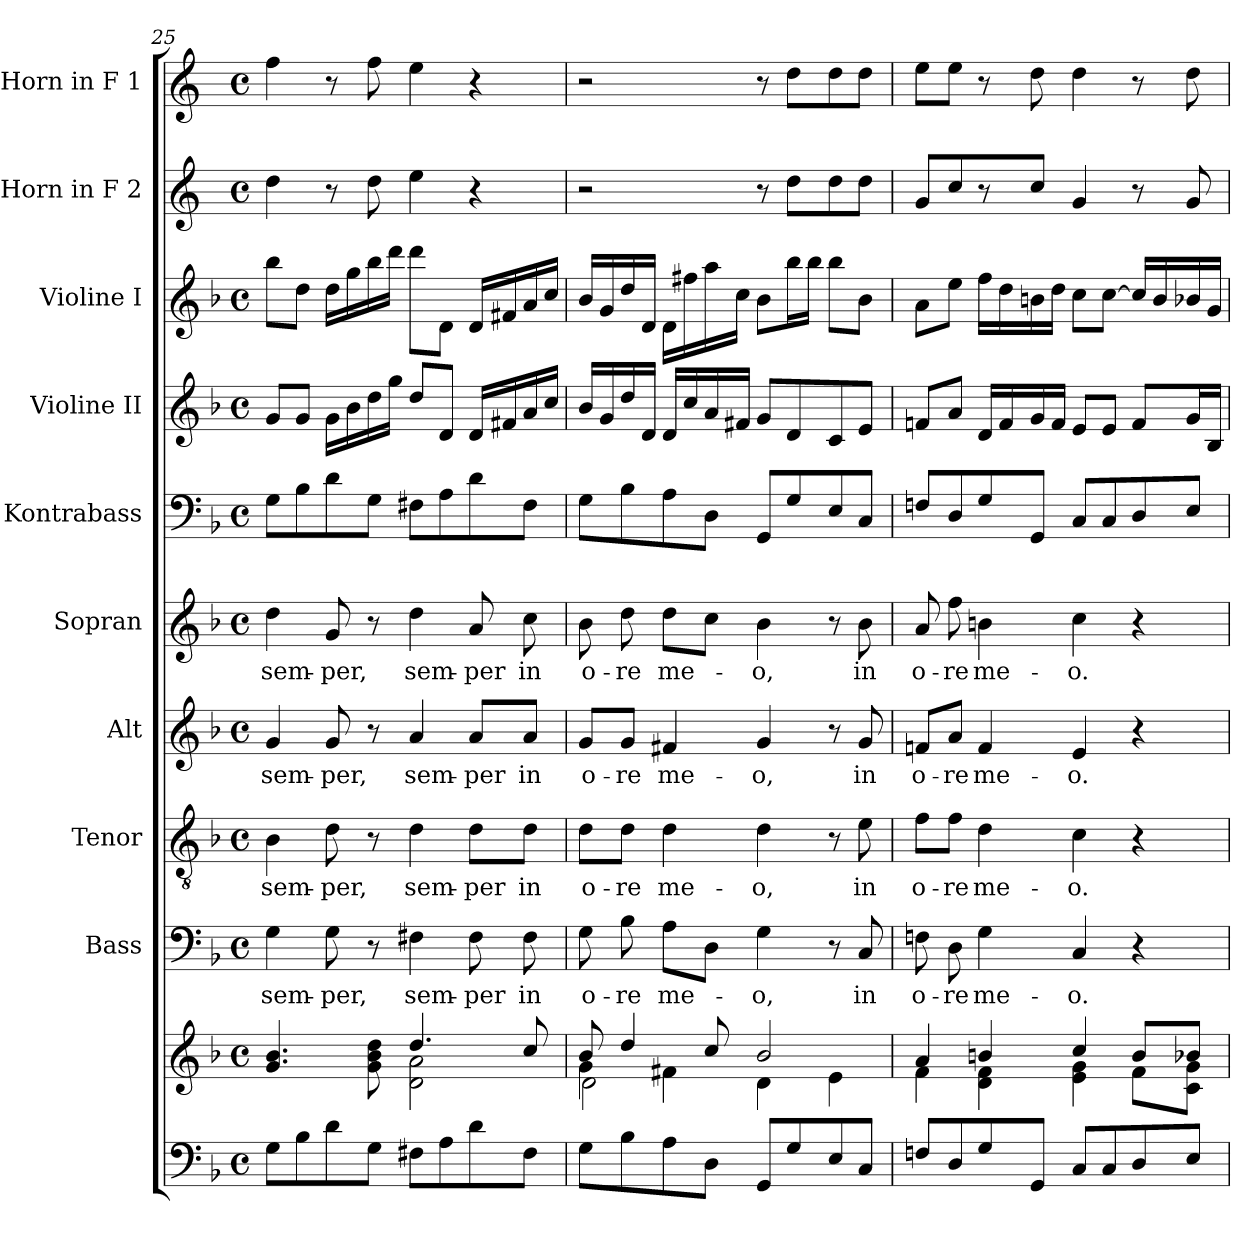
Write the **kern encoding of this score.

**kern	**kern	**kern	**text	**kern	**text	**kern	**text	**kern	**text	**kern	**kern	**kern	**kern	**kern
*part10	*part10	*part9	*part9	*part8	*part8	*part7	*part7	*part6	*part6	*part5	*part4	*part3	*part2	*part1
*staff11	*staff10	*staff9	*staff9	*staff8	*staff8	*staff7	*staff7	*staff6	*staff6	*staff5	*staff4	*staff3	*staff2	*staff1
*	*	*I"Bass	*	*I"Tenor	*	*I"Alt	*	*I"Sopran	*	*I"Kontrabass	*I"Violine II	*I"Violine I	*I"Horn in F 2	*I"Horn in F 1
*	*	*I'B.	*	*I'T.	*	*I'A.	*	*I'S.	*	*I'Kb.	*I'Vl. II	*I'Vl. I	*	*
!!LO:PB:g=z
*clefF4	*clefG2	*clefF4	*	*clefGv2	*	*clefG2	*	*clefG2	*	*clefF4	*clefG2	*clefG2	*clefG2	*clefG2
*	*	*	*	*	*	*	*	*	*	*ITrd7c12	*	*	*ITrd4c7	*ITrd4c7
*k[b-]	*k[b-]	*k[b-]	*	*k[b-]	*	*k[b-]	*	*k[b-]	*	*k[b-]	*k[b-]	*k[b-]	*k[b-]	*k[b-]
*F:	*F:	*F:	*	*F:	*	*F:	*	*F:	*	*F:	*F:	*F:	*F:	*F:
*M4/4	*M4/4	*M4/4	*	*M4/4	*	*M4/4	*	*M4/4	*	*M4/4	*M4/4	*M4/4	*M4/4	*M4/4
*met(c)	*met(c)	*met(c)	*	*met(c)	*	*met(c)	*	*met(c)	*	*met(c)	*met(c)	*met(c)	*met(c)	*met(c)
=25	=25	=25	=25	=25	=25	=25	=25	=25	=25	=25	=25	=25	=25	=25
*	*^	*	*	*	*	*	*	*	*	*	*	*	*	*
!	!	!	!	!LO:LY:b	!	!LO:LY:b	!	!LO:LY:b	!	!LO:LY:b	!	!	!	!	!
8G\L	4.g/ 4.b-/	2ryy	4G\	sem-	4B-\	sem-	4g/	sem-	4dd\	sem-	8GG\L	8g/L	8bb-\L	4g\	4b-\
8B-\	.	.	.	.	.	.	.	.	.	.	8BB-\	8g/J	8dd\J	.	.
!	!	!	!	!LO:LY:b	!	!LO:LY:b	!	!LO:LY:b	!	!LO:LY:b	!	!	!	!	!
8d\	.	.	8G\	-per,	8d\	-per,	8g/	-per,	8g/	-per,	8D\	16g\LL	16dd\LL	8r	8r
.	.	.	.	.	.	.	.	.	.	.	.	16b-\	16gg\	.	.
8G\J	8g\ 8b-\ 8dd\	.	8r	.	8r	.	8r	.	8r	.	8GG\J	16dd\	16bb-\	8g\	8b-\
.	.	.	.	.	.	.	.	.	.	.	.	16gg\JJ	16ddd\JJ	.	.
!	!	!	!	!LO:LY:b	!	!LO:LY:b	!	!LO:LY:b	!	!LO:LY:b	!	!	!	!	!
8F#X\L	4.dd/	2d\ 2a\	4F#X\	sem-	4d\	sem-	4a/	sem-	4dd\	sem-	8FF#X\L	8dd/L	8ddd\L	4a\	4a\
8A\	.	.	.	.	.	.	.	.	.	.	8AA\	8d/J	8d\J	.	.
!	!	!	!	!LO:LY:b	!	!LO:LY:b	!	!LO:LY:b	!	!LO:LY:b	!	!	!	!	!
8d\	.	.	8F#\	-per	8d\L	-per	8a/L	-per	8a/	-per	8D\	16d/LL	16d/LL	4r	4r
.	.	.	.	.	.	.	.	.	.	.	.	16f#X/	16f#X/	.	.
!	!	!	!	!LO:LY:b	!	!LO:LY:b	!	!LO:LY:b	!	!LO:LY:b	!	!	!	!	!
8F#\J	8cc/	.	8F#\	in	8d\J	in	8a/J	in	8cc\	in	8FF#\J	16a/	16a/	.	.
.	.	.	.	.	.	.	.	.	.	.	.	16cc/JJ	16cc/JJ	.	.
=26	=26	=26	=26	=26	=26	=26	=26	=26	=26	=26	=26	=26	=26	=26	=26
*	*	*^	*	*	*	*	*	*	*	*	*	*	*	*	*
!	!	!	!	!	!LO:LY:b	!	!LO:LY:b	!	!LO:LY:b	!	!LO:LY:b	!	!	!	!	!
8G\L	8b-/	4g\	2d\	8G\	o-	8d\L	o-	8g/L	o-	8b-\	o-	8GG\L	16b-/LL	16b-/LL	2r	2r
.	.	.	.	.	.	.	.	.	.	.	.	.	16g/	16g/	.	.
!	!	!	!	!	!LO:LY:b	!	!LO:LY:b	!	!LO:LY:b	!	!LO:LY:b	!	!	!	!	!
8B-\	4dd/	.	.	8B-\	-re	8d\J	-re	8g/J	-re	8dd\	-re	8BB-\	16dd/	16dd/	.	.
.	.	.	.	.	.	.	.	.	.	.	.	.	16d/JJ	16d/JJ	.	.
!	!	!	!	!	!LO:LY:b	!	!LO:LY:b	!	!LO:LY:b	!	!LO:LY:b	!	!	!	!	!
8A\	.	4f#X\	.	8A\L	me-	4d\	me-	4f#X/	me-	8dd\L	me-	8AA\	16d/LL	16d\LL	.	.
.	.	.	.	.	.	.	.	.	.	.	.	.	16cc/	16ff#X\	.	.
8D\J	8cc/	.	.	8D\J	.	.	.	.	.	8cc\J	.	8DD\J	16a/	16aa\	.	.
.	.	.	.	.	.	.	.	.	.	.	.	.	16f#X/JJ	16cc\JJ	.	.
!	!	!	!	!	!LO:LY:b	!	!LO:LY:b	!	!LO:LY:b	!	!LO:LY:b	!	!	!	!	!
8GG/L	2b-/	4d\	2ryy	4G\	-o,	4d\	-o,	4g/	-o,	4b-\	-o,	8GGG/L	8g/L	8b-\L	8r	8r
8G/	.	.	.	.	.	.	.	.	.	.	.	8GG/	8d/	16bb-\L	8g\L	8g\L
.	.	.	.	.	.	.	.	.	.	.	.	.	.	16bb-\JJ	.	.
8E/	.	4e\	.	8r	.	8r	.	8r	.	8r	.	8EE/	8c/	8bb-\L	8g\	8g\
!	!	!	!	!	!LO:LY:b	!	!LO:LY:b	!	!LO:LY:b	!	!LO:LY:b	!	!	!	!	!
8C/J	.	.	.	8C/	in	8e\	in	8g/	in	8b-\	in	8CC/J	8e/J	8b-\J	8g\J	8g\J
*	*	*v	*v	*	*	*	*	*	*	*	*	*	*	*	*	*
=27	=27	=27	=27	=27	=27	=27	=27	=27	=27	=27	=27	=27	=27	=27	=27
!	!	!	!	!LO:LY:b	!	!LO:LY:b	!	!LO:LY:b	!	!LO:LY:b	!	!	!	!	!
8Fn/L	4a/	4f\	8Fn\	o-	8f\L	o-	8fn/L	o-	8a/	o-	8FFn/L	8fn/L	8a\L	8c/L	8a\L
!	!	!	!	!LO:LY:b	!	!LO:LY:b	!	!LO:LY:b	!	!LO:LY:b	!	!	!	!	!
8D/	.	.	8D\	-re	8f\J	-re	8a/J	-re	8ff\	-re	8DD/	8a/J	8ee\J	8f/	8a\J
!	!	!	!	!LO:LY:b	!	!LO:LY:b	!	!LO:LY:b	!	!LO:LY:b	!	!	!	!	!
8G/	4bn/	4d\ 4f\	4G\	me-	4d\	me-	4f/	me-	4bn\	me-	8GG/	16d/LL	16ff\LL	8r	8r
.	.	.	.	.	.	.	.	.	.	.	.	16f/	16dd\	.	.
8GG/J	.	.	.	.	.	.	.	.	.	.	8GGG/J	16g/	16bn\	8f/J	8g\
.	.	.	.	.	.	.	.	.	.	.	.	16f/JJ	16dd\JJ	.	.
!	!	!	!	!LO:LY:b	!	!LO:LY:b	!	!LO:LY:b	!	!LO:LY:b	!	!	!	!	!
8C/L	4cc/	4e\ 4g\	4C/	-o.	4c\	-o.	4e/	-o.	4cc\	-o.	8CC/L	8e/L	8cc\L	4c/	4g\
8C/	.	.	.	.	.	.	.	.	.	.	8CC/	8e/J	[8cc\J	.	.
8D/	8b/L	8f\L	4r	.	4r	.	4r	.	4r	.	8DD/	8f/L	16cc/LL]	8r	8r
.	.	.	.	.	.	.	.	.	.	.	.	.	16b/	.	.
8E/J	8b-X/J	8c\ 8g\J	.	.	.	.	.	.	.	.	8EE/J	16g/L	16b-X/	8c/	8g\
.	.	.	.	.	.	.	.	.	.	.	.	16B-/JJ	16g/JJ	.	.
*	*v	*v	*	*	*	*	*	*	*	*	*	*	*	*	*
=	=	=	=	=	=	=	=	=	=	=	=	=	=	=
*-	*-	*-	*-	*-	*-	*-	*-	*-	*-	*-	*-	*-	*-	*-
